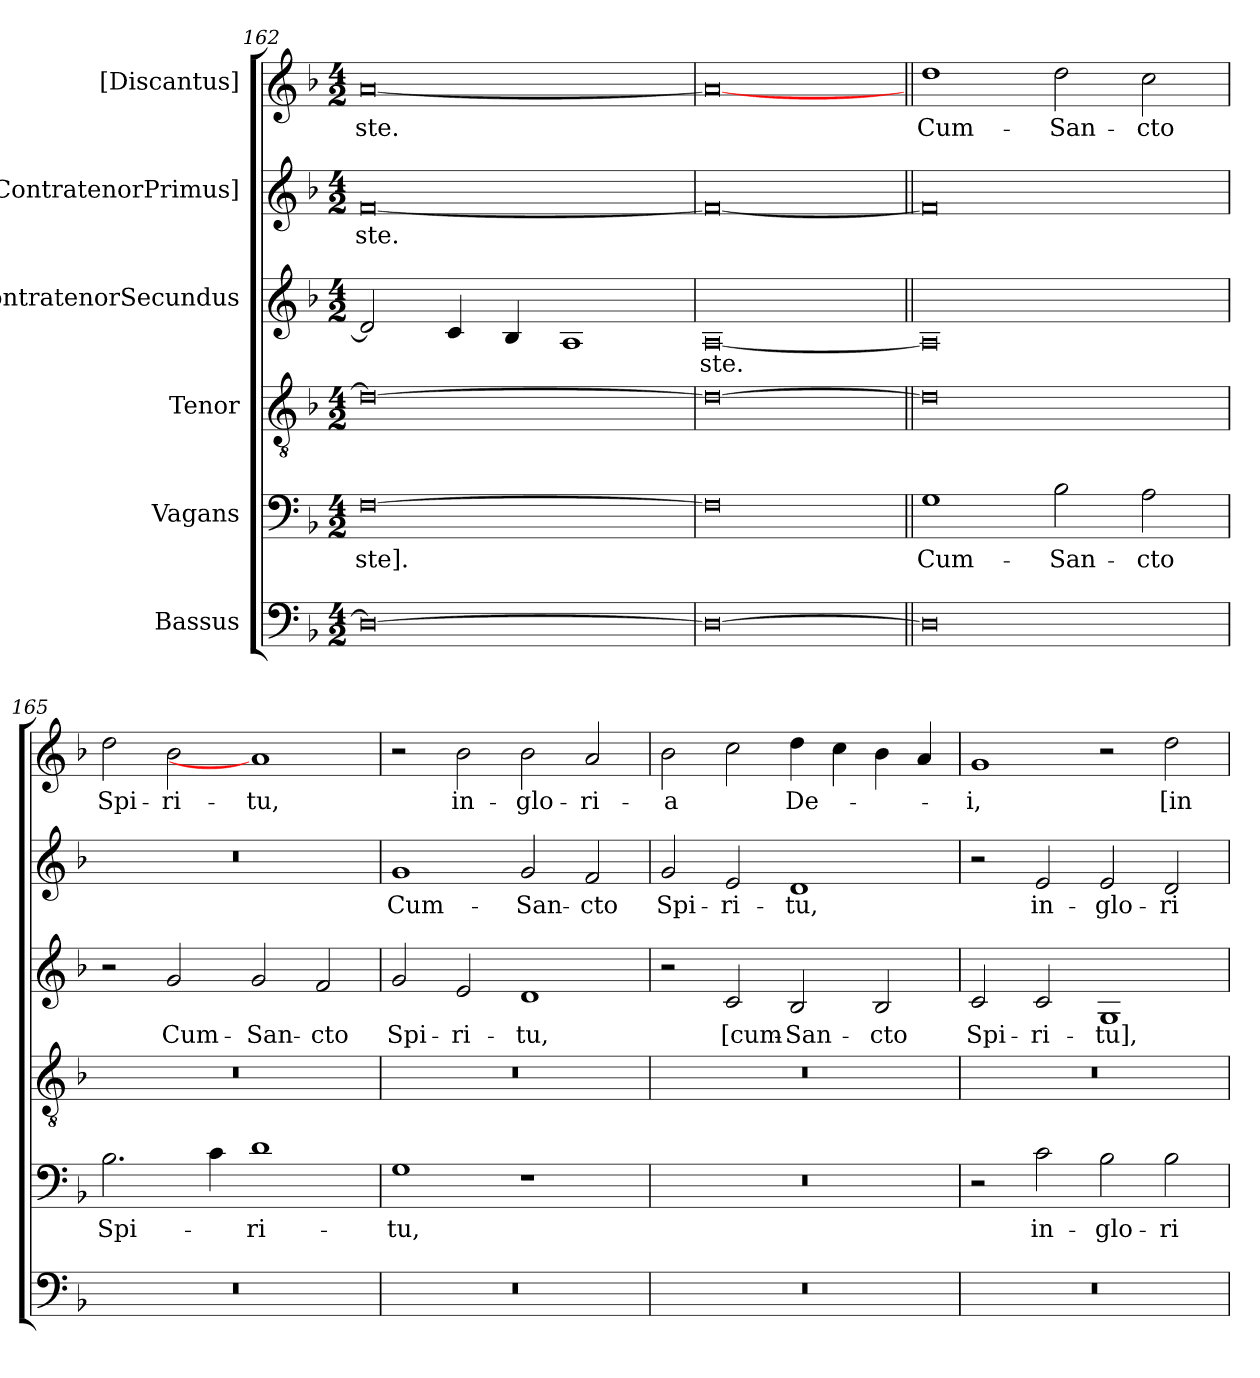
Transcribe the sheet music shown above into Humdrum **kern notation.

**kern	**kern	**text	**kern	**kern	**text	**kern	**text	**kern	**text
*part6	*part5	*part5	*part4	*part3	*part3	*part2	*part2	*part1	*part1
*staff6	*staff5	*staff5	*staff4	*staff3	*staff3	*staff2	*staff2	*staff1	*staff1
*I"Bassus	*I"Vagans	*	*I"Tenor	*I"ContratenorSecundus	*	*I"[ContratenorPrimus]	*	*I"[Discantus]	*
*clefF4	*clefF4	*	*clefGv2	*clefG2	*	*clefG2	*	*clefG2	*
*k[b-]	*k[b-]	*	*k[b-]	*k[b-]	*	*k[b-]	*	*k[b-]	*
*M4/2	*M4/2	*	*M4/2	*M4/2	*	*M4/2	*	*M4/2	*
=162	=162	=162	=162	=162	=162	=162	=162	=162	=162
0D\_	[0F\	-ste].	0d\_	2d/]	.	[0f/	-ste.	[0a/	-ste.
.	.	.	.	4c/	.	.	.	.	.
.	.	.	.	4B-/	.	.	.	.	.
.	.	.	.	1A/	.	.	.	.	.
=163	=163	=163	=163	=163	=163	=163	=163	=163	=163
0D\_	0F\]	.	0d\_	[0A/	-ste.	0f/_	.	0a/_	.
=164||	=164||	=164||	=164||	=164||	=164||	=164||	=164||	=164||	=164||
0D\]	1G\	Cum-	0d\]	0A/]	.	0f/]	.	1dd\	Cum-
.	2B-\	San-	.	.	.	.	.	2dd\	San-
.	2A\	-cto	.	.	.	.	.	2cc\	-cto
=165	=165	=165	=165	=165	=165	=165	=165	=165	=165
0r	2.B-\	Spi-	0r	2r	.	0r	.	2dd\	Spi-
.	.	.	.	2g/	Cum-	.	.	2b-\	-ri-
.	4c\	.	.	.	.	.	.	.	.
.	1d\	-ri-	.	2g/	San-	.	.	1a/]	-tu,
.	.	.	.	2f/	-cto	.	.	.	.
=166	=166	=166	=166	=166	=166	=166	=166	=166	=166
0r	1G\	-tu,	0r	2g/	Spi-	1g/	Cum-	2r	.
.	.	.	.	2e/	-ri-	.	.	2b-\	in-
.	1r	.	.	1d/	-tu,	2g/	San-	2b-\	glo-
.	.	.	.	.	.	2f/	-cto	2a/	-ri-
=167	=167	=167	=167	=167	=167	=167	=167	=167	=167
0r	0r	.	0r	2r	.	2g/	Spi-	2b-\	-a
.	.	.	.	2c/	[cum-	2e/	-ri-	2cc\	.
.	.	.	.	2B-/	San-	1d/	-tu,	4dd\	De-
.	.	.	.	.	.	.	.	4cc\	.
.	.	.	.	2B-/	-cto	.	.	4b-\	.
.	.	.	.	.	.	.	.	4a/	.
=168	=168	=168	=168	=168	=168	=168	=168	=168	=168
0r	2r	.	0r	2c/	Spi-	2r	.	1g/	-i,
.	2c\	in-	.	2c/	-ri-	2e/	in-	.	.
.	2B-\	glo-	.	1G/	-tu],	2e/	glo-	2r	.
.	2B-\	-ri-	.	.	.	2d/	-ri-	2dd\	[in-
=	=	=	=	=	=	=	=	=	=
*-	*-	*-	*-	*-	*-	*-	*-	*-	*-
